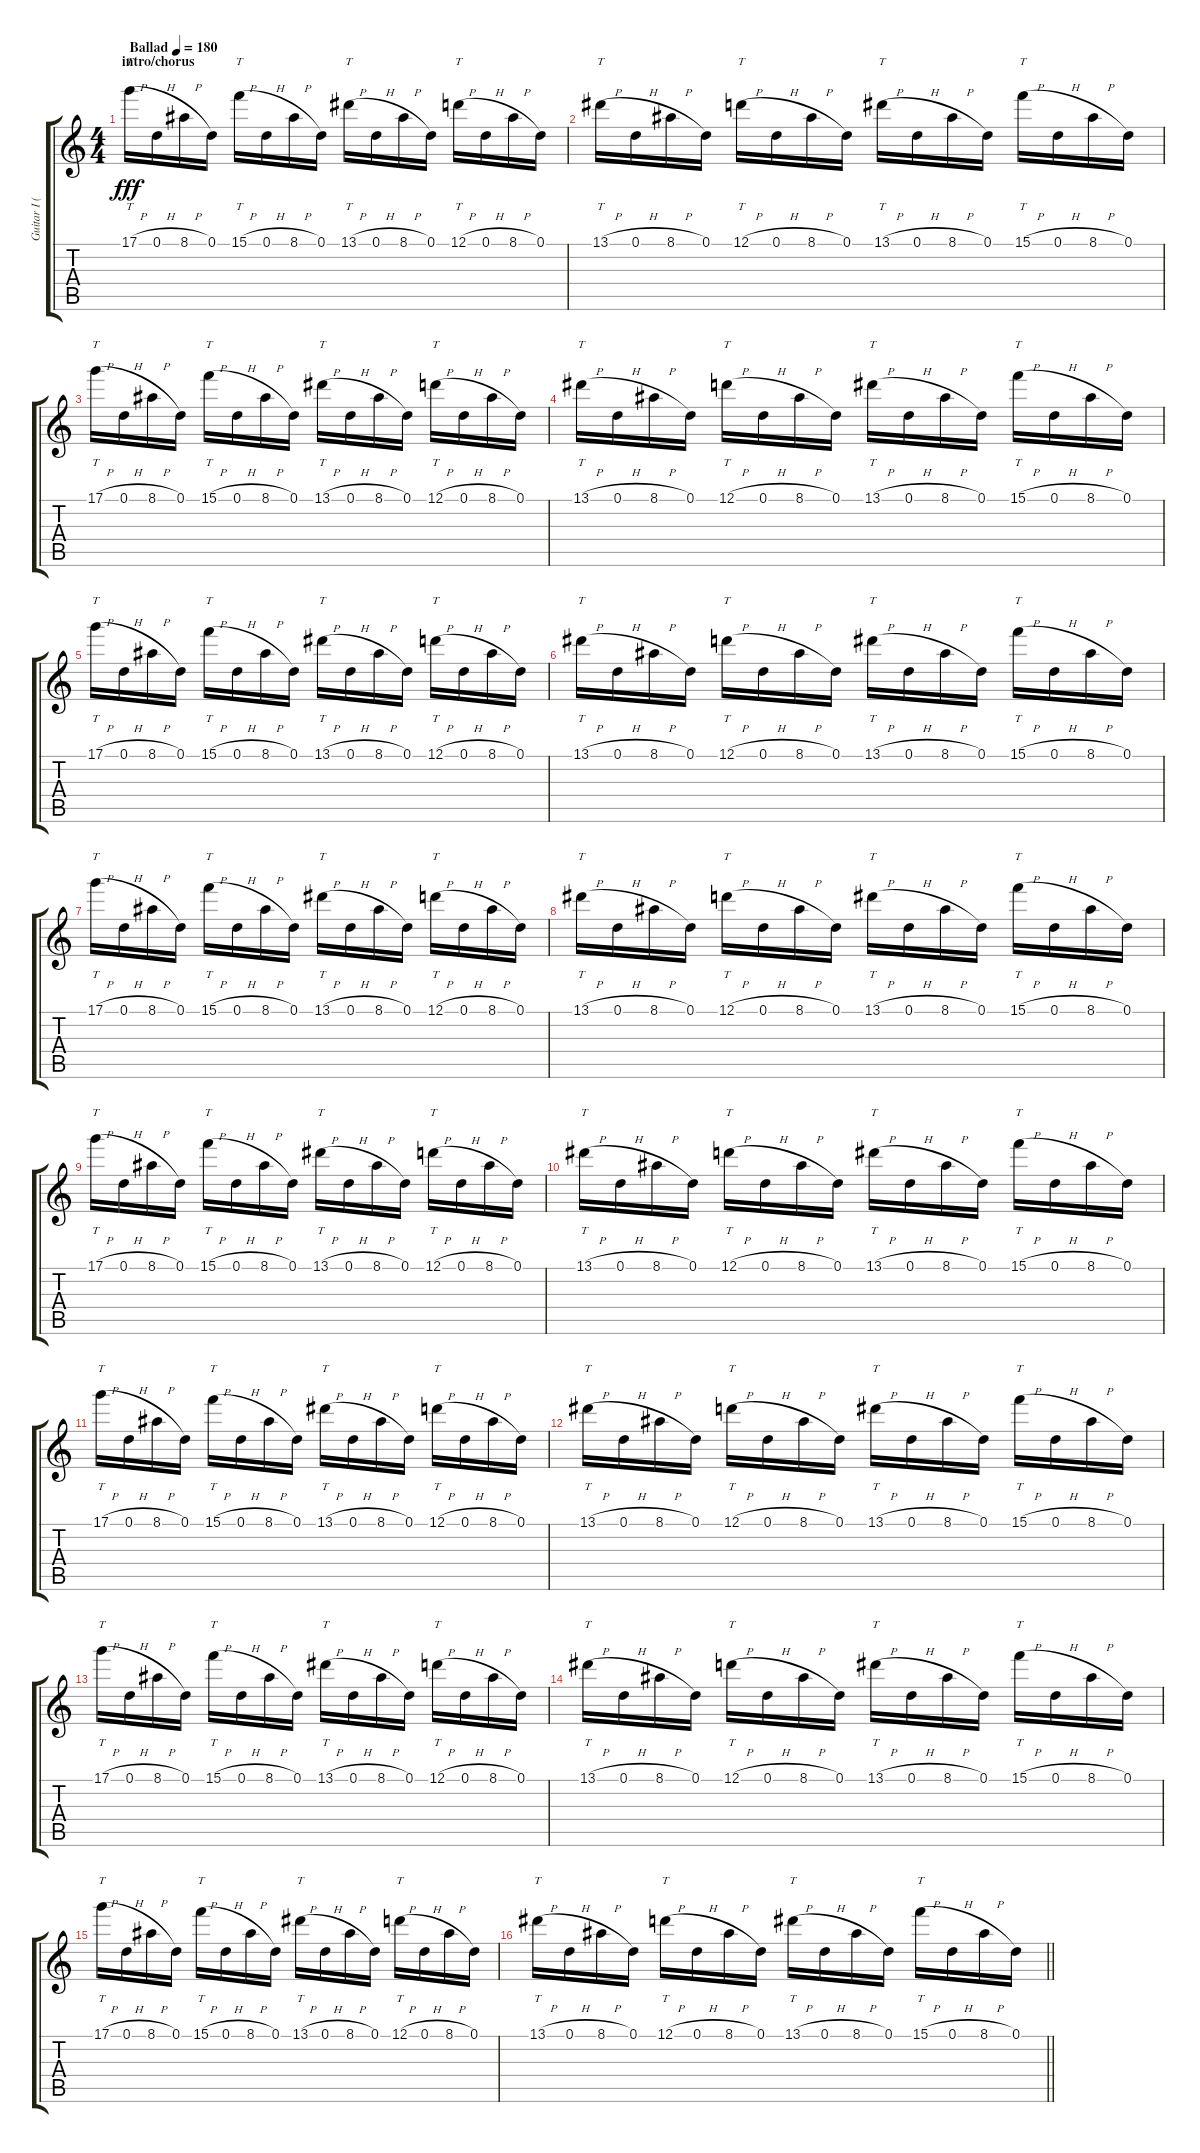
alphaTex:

\track ("Guitar I (Lead)" "Guitar I (") {instrument distortionguitar}
\staff {score tabs}
\tuning (D4 A3 F3 C3 G2 C2) {hide}
\ts (4 4)
\section ("" "intro/chorus")
\tempo (180 "Ballad")
\clef g2
\ks c
17.1{h}.16{tt dy fff instrument distortionguitar} 0.1{h}.16 8.1{h}.16 0.1.16 15.1{h}.16{tt} 0.1{h}.16 8.1{h}.16 0.1.16 13.1{h}.16{tt} 0.1{h}.16 8.1{h}.16 0.1.16 12.1{h}.16{tt} 0.1{h}.16 8.1{h}.16 0.1.16 |
13.1{h}.16{tt} 0.1{h}.16 8.1{h}.16 0.1.16 12.1{h}.16{tt} 0.1{h}.16 8.1{h}.16 0.1.16 13.1{h}.16{tt} 0.1{h}.16 8.1{h}.16 0.1.16 15.1{h}.16{tt} 0.1{h}.16 8.1{h}.16 0.1.16 |
17.1{h}.16{tt} 0.1{h}.16 8.1{h}.16 0.1.16 15.1{h}.16{tt} 0.1{h}.16 8.1{h}.16 0.1.16 13.1{h}.16{tt} 0.1{h}.16 8.1{h}.16 0.1.16 12.1{h}.16{tt} 0.1{h}.16 8.1{h}.16 0.1.16 |
13.1{h}.16{tt} 0.1{h}.16 8.1{h}.16 0.1.16 12.1{h}.16{tt} 0.1{h}.16 8.1{h}.16 0.1.16 13.1{h}.16{tt} 0.1{h}.16 8.1{h}.16 0.1.16 15.1{h}.16{tt} 0.1{h}.16 8.1{h}.16 0.1.16 |
17.1{h}.16{tt} 0.1{h}.16 8.1{h}.16 0.1.16 15.1{h}.16{tt} 0.1{h}.16 8.1{h}.16 0.1.16 13.1{h}.16{tt} 0.1{h}.16 8.1{h}.16 0.1.16 12.1{h}.16{tt} 0.1{h}.16 8.1{h}.16 0.1.16 |
13.1{h}.16{tt} 0.1{h}.16 8.1{h}.16 0.1.16 12.1{h}.16{tt} 0.1{h}.16 8.1{h}.16 0.1.16 13.1{h}.16{tt} 0.1{h}.16 8.1{h}.16 0.1.16 15.1{h}.16{tt} 0.1{h}.16 8.1{h}.16 0.1.16 |
17.1{h}.16{tt} 0.1{h}.16 8.1{h}.16 0.1.16 15.1{h}.16{tt} 0.1{h}.16 8.1{h}.16 0.1.16 13.1{h}.16{tt} 0.1{h}.16 8.1{h}.16 0.1.16 12.1{h}.16{tt} 0.1{h}.16 8.1{h}.16 0.1.16 |
13.1{h}.16{tt} 0.1{h}.16 8.1{h}.16 0.1.16 12.1{h}.16{tt} 0.1{h}.16 8.1{h}.16 0.1.16 13.1{h}.16{tt} 0.1{h}.16 8.1{h}.16 0.1.16 15.1{h}.16{tt} 0.1{h}.16 8.1{h}.16 0.1.16 |
17.1{h}.16{tt} 0.1{h}.16 8.1{h}.16 0.1.16 15.1{h}.16{tt} 0.1{h}.16 8.1{h}.16 0.1.16 13.1{h}.16{tt} 0.1{h}.16 8.1{h}.16 0.1.16 12.1{h}.16{tt} 0.1{h}.16 8.1{h}.16 0.1.16 |
13.1{h}.16{tt} 0.1{h}.16 8.1{h}.16 0.1.16 12.1{h}.16{tt} 0.1{h}.16 8.1{h}.16 0.1.16 13.1{h}.16{tt} 0.1{h}.16 8.1{h}.16 0.1.16 15.1{h}.16{tt} 0.1{h}.16 8.1{h}.16 0.1.16 |
17.1{h}.16{tt} 0.1{h}.16 8.1{h}.16 0.1.16 15.1{h}.16{tt} 0.1{h}.16 8.1{h}.16 0.1.16 13.1{h}.16{tt} 0.1{h}.16 8.1{h}.16 0.1.16 12.1{h}.16{tt} 0.1{h}.16 8.1{h}.16 0.1.16 |
13.1{h}.16{tt} 0.1{h}.16 8.1{h}.16 0.1.16 12.1{h}.16{tt} 0.1{h}.16 8.1{h}.16 0.1.16 13.1{h}.16{tt} 0.1{h}.16 8.1{h}.16 0.1.16 15.1{h}.16{tt} 0.1{h}.16 8.1{h}.16 0.1.16 |
17.1{h}.16{tt} 0.1{h}.16 8.1{h}.16 0.1.16 15.1{h}.16{tt} 0.1{h}.16 8.1{h}.16 0.1.16 13.1{h}.16{tt} 0.1{h}.16 8.1{h}.16 0.1.16 12.1{h}.16{tt} 0.1{h}.16 8.1{h}.16 0.1.16 |
13.1{h}.16{tt} 0.1{h}.16 8.1{h}.16 0.1.16 12.1{h}.16{tt} 0.1{h}.16 8.1{h}.16 0.1.16 13.1{h}.16{tt} 0.1{h}.16 8.1{h}.16 0.1.16 15.1{h}.16{tt} 0.1{h}.16 8.1{h}.16 0.1.16 |
17.1{h}.16{tt} 0.1{h}.16 8.1{h}.16 0.1.16 15.1{h}.16{tt} 0.1{h}.16 8.1{h}.16 0.1.16 13.1{h}.16{tt} 0.1{h}.16 8.1{h}.16 0.1.16 12.1{h}.16{tt} 0.1{h}.16 8.1{h}.16 0.1.16 |
\barLineRight lightlight
13.1{h}.16{tt} 0.1{h}.16 8.1{h}.16 0.1.16 12.1{h}.16{tt} 0.1{h}.16 8.1{h}.16 0.1.16 13.1{h}.16{tt} 0.1{h}.16 8.1{h}.16 0.1.16 15.1{h}.16{tt} 0.1{h}.16 8.1{h}.16 0.1.16
